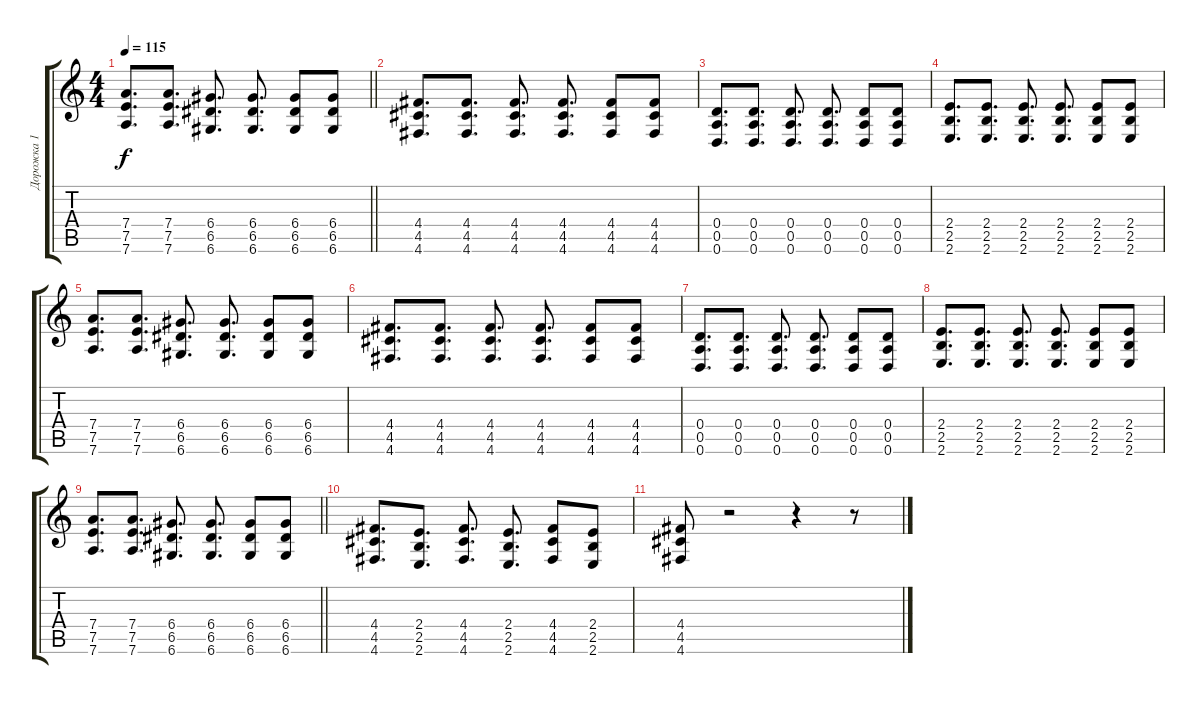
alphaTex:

\track ("Дорожка 1" "Дорожка 1") {instrument distortionguitar}
\staff {score tabs}
\tuning (E4 B3 G3 D3 A2 D2) {hide}
\ts (4 4)
\tempo 115
\clef g2
\barLineRight lightlight
\ks c
(7.4 7.5 7.6).8{d dy f} (7.4 7.5 7.6).8{d} (6.4 6.5 6.6).8{d} (6.4 6.5 6.6).8{d} (6.4 6.5 6.6).8 (6.4 6.5 6.6).8 |
(4.4 4.5 4.6).8{d} (4.4 4.5 4.6).8{d} (4.4 4.5 4.6).8{d} (4.4 4.5 4.6).8{d} (4.4 4.5 4.6).8 (4.4 4.5 4.6).8 |
(0.4 0.5 0.6).8{d} (0.4 0.5 0.6).8{d} (0.4 0.5 0.6).8{d} (0.4 0.5 0.6).8{d} (0.4 0.5 0.6).8 (0.4 0.5 0.6).8 |
(2.4 2.5 2.6).8{d} (2.4 2.5 2.6).8{d} (2.4 2.5 2.6).8{d} (2.4 2.5 2.6).8{d} (2.4 2.5 2.6).8 (2.4 2.5 2.6).8 |
(7.4 7.5 7.6).8{d} (7.4 7.5 7.6).8{d} (6.4 6.5 6.6).8{d} (6.4 6.5 6.6).8{d} (6.4 6.5 6.6).8 (6.4 6.5 6.6).8 |
(4.4 4.5 4.6).8{d} (4.4 4.5 4.6).8{d} (4.4 4.5 4.6).8{d} (4.4 4.5 4.6).8{d} (4.4 4.5 4.6).8 (4.4 4.5 4.6).8 |
(0.4 0.5 0.6).8{d} (0.4 0.5 0.6).8{d} (0.4 0.5 0.6).8{d} (0.4 0.5 0.6).8{d} (0.4 0.5 0.6).8 (0.4 0.5 0.6).8 |
(2.4 2.5 2.6).8{d} (2.4 2.5 2.6).8{d} (2.4 2.5 2.6).8{d} (2.4 2.5 2.6).8{d} (2.4 2.5 2.6).8 (2.4 2.5 2.6).8 |
\barLineRight lightlight
(7.4 7.5 7.6).8{d} (7.4 7.5 7.6).8{d} (6.4 6.5 6.6).8{d} (6.4 6.5 6.6).8{d} (6.4 6.5 6.6).8 (6.4 6.5 6.6).8 |
(4.4 4.5 4.6).8{d} (2.4 2.5 2.6).8{d} (4.4 4.5 4.6).8{d} (2.4 2.5 2.6).8{d} (4.4 4.5 4.6).8 (2.4 2.5 2.6).8 |
(4.4 4.5 4.6).8 r.2 r.4 r.8
